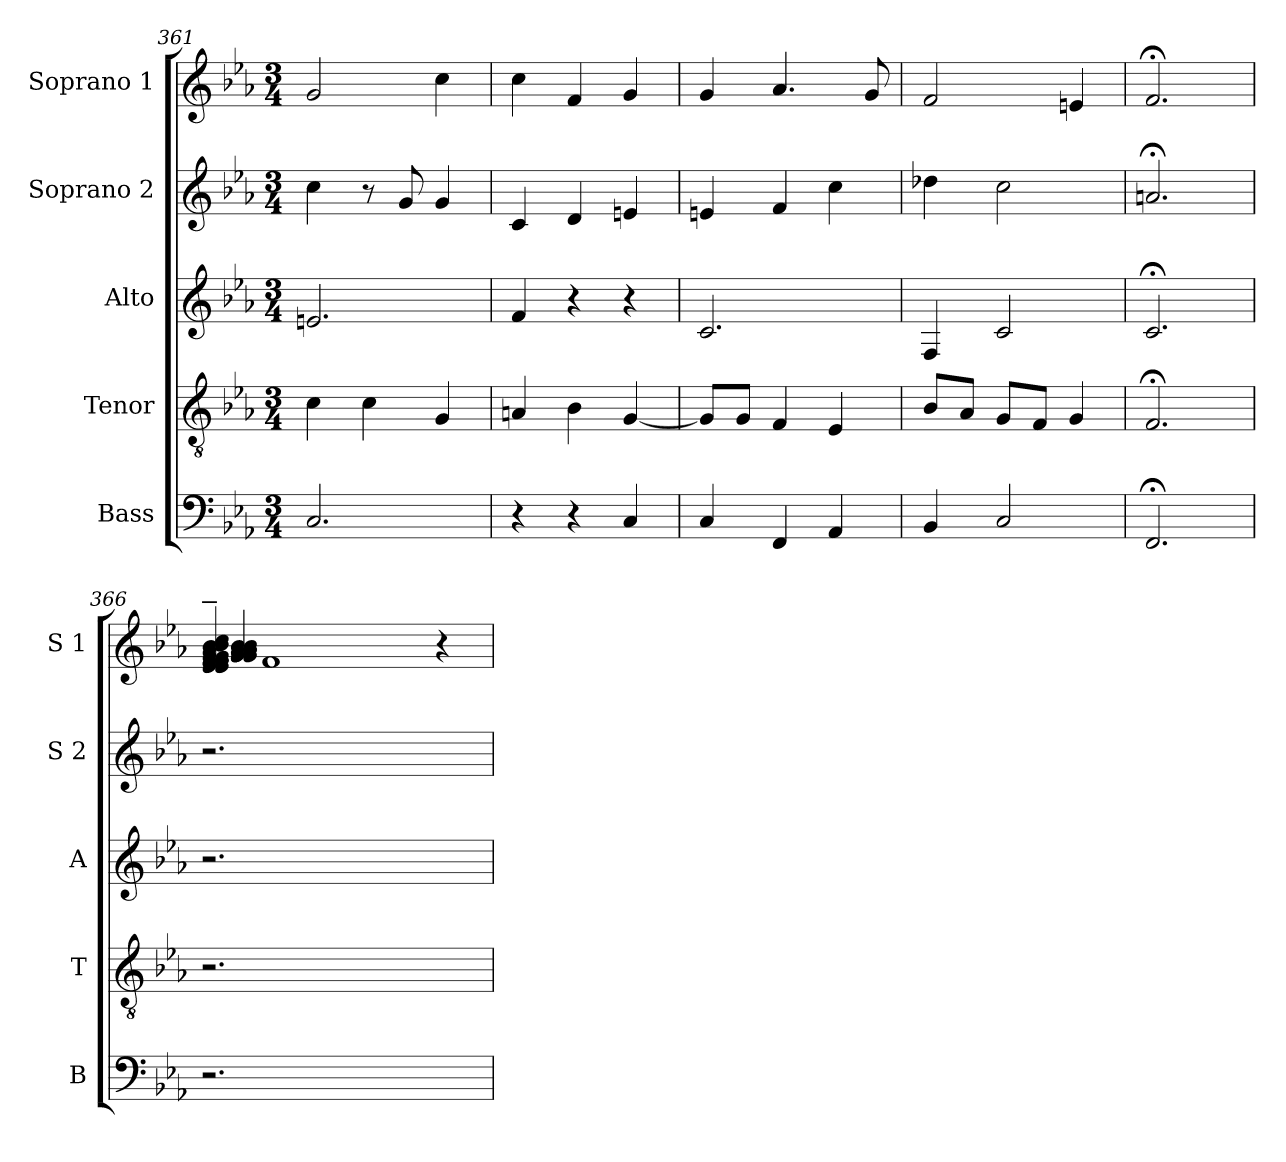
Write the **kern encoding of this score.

**kern	**kern	**kern	**kern	**kern
*part5	*part4	*part3	*part2	*part1
*staff5	*staff4	*staff3	*staff2	*staff1
*I"Bass	*I"Tenor	*I"Alto	*I"Soprano 2	*I"Soprano 1
*I'B	*I'T	*I'A	*I'S 2	*I'S 1
*clefF4	*clefGv2	*clefG2	*clefG2	*clefG2
*k[b-e-a-]	*k[b-e-a-]	*k[b-e-a-]	*k[b-e-a-]	*k[b-e-a-]
*E-:	*E-:	*E-:	*E-:	*E-:
*M3/4	*M3/4	*M3/4	*M3/4	*M3/4
=361	=361	=361	=361	=361
2.C/	4c\	2.en/	4cc\	2g/
.	4c\	.	8r	.
.	.	.	8g/	.
.	4G/	.	4g/	4cc\
=362	=362	=362	=362	=362
4r	4An/	4f/	4c/	4cc\
4r	4B-\	4r	4d/	4f/
4C/	[<4G/	4r	4en/	4g/
=363	=363	=363	=363	=363
4C/	8G/L]	2.c/	4en/	4g/
.	8G/J	.	.	.
4FF/	4F/	.	4f/	4.a-/
4AA-/	4E-/	.	4cc\	.
.	.	.	.	8g/
=364	=364	=364	=364	=364
4BB-/	8B-/L	4F/	4dd-X\	2f/
.	8A-/J	.	.	.
2C/	8G/L	2c/	2cc\	.
.	8F/J	.	.	.
.	4G/	.	.	4en/
=365	=365	=365	=365	=365
2.FF;/	2.F;/	2.c;/	2.an;/	2.f;/
!!LO:PB:g=z
=366!	=366!	=366!	=366!	=366!
*	*	*	*	*^
2.r	2.r	2.r	2.r	4e-/~< 4e-/~< 4f/~< 4f/~< 4f/~< 4f/~< 4g/~< 4g/~< 4a-/~< 4b-/~< 4b-/~< 4cc/~<	4g/ 4g/ 4g/ 4a-/ 4a-/ 4a-/ 4b-/ 4b-/
.	.	.	.	1f	1ryy
2.ryy	2.ryy	2.ryy	2.ryy	.	.
.	.	.	.	4r	4ryy
*	*	*	*	*v	*v
=	=	=	=	=
*-	*-	*-	*-	*-
